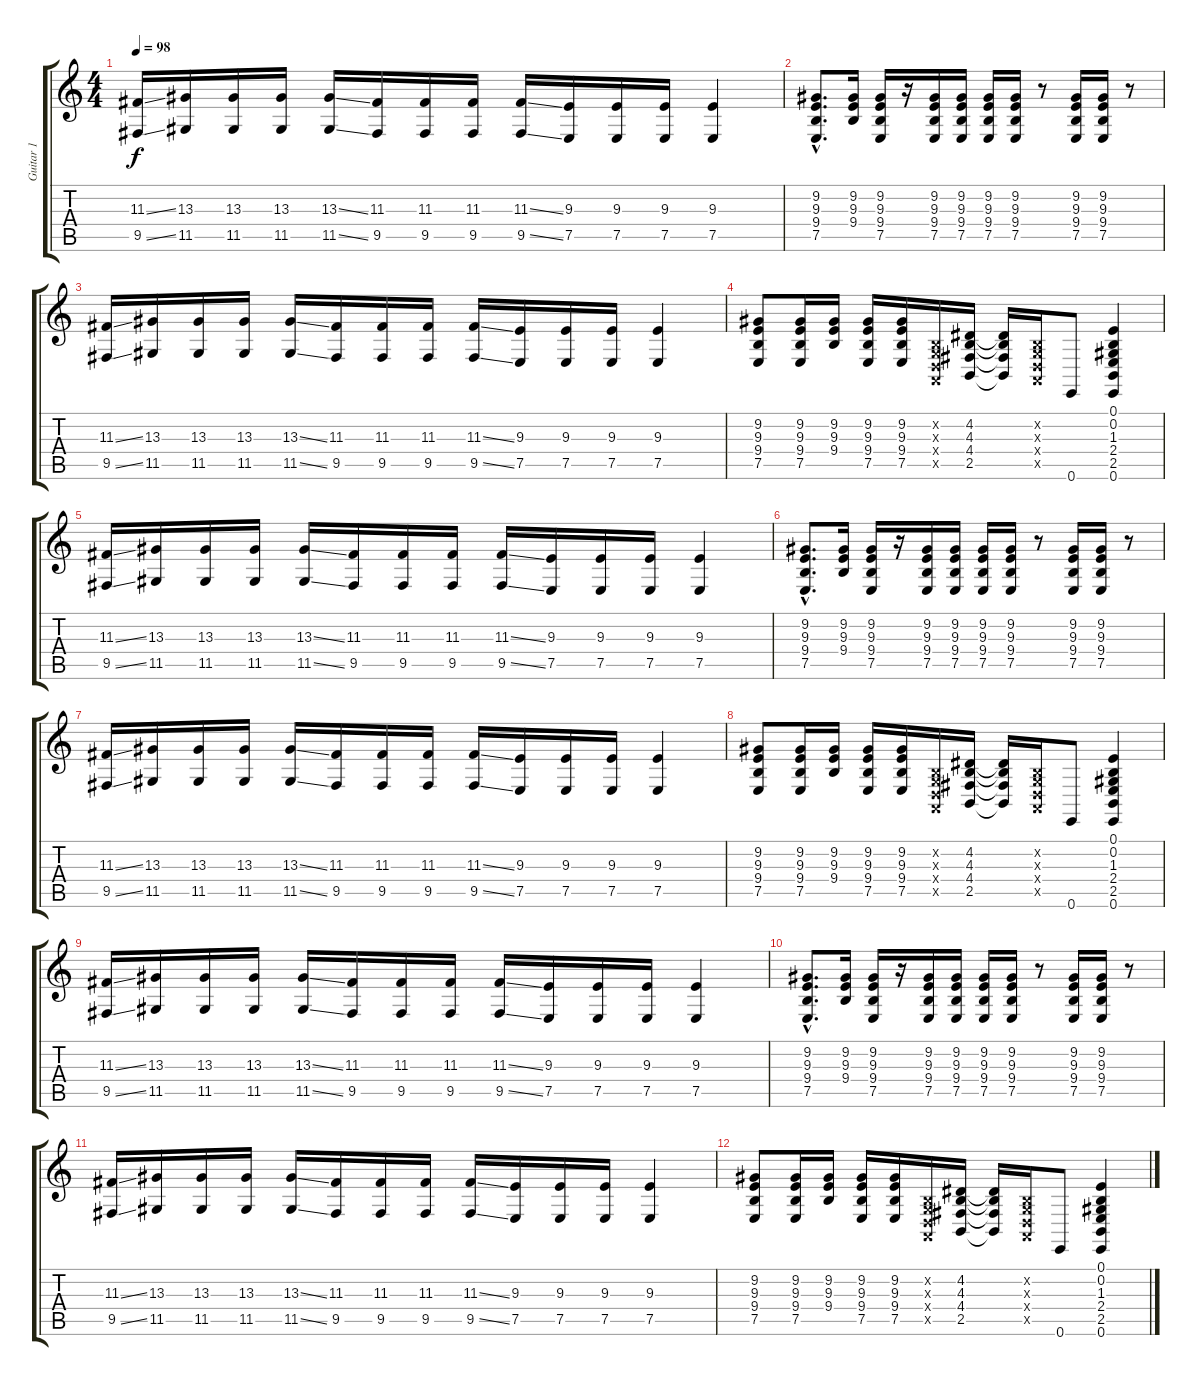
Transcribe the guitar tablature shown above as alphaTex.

\track ("Guitar 1" "Guitar 1") {instrument violin}
\staff {score tabs}
\tuning (E4 B3 G3 D3 A2 E2) {hide}
\ts (4 4)
\tempo 98
\clef g2
\ks c
(11.3{ss} 9.5{ss}).16{dy f} (13.3 11.5).16 (13.3 11.5).16 (13.3 11.5).16 (13.3{ss} 11.5{ss}).16 (11.3 9.5).16 (11.3 9.5).16 (11.3 9.5).16 (11.3{ss} 9.5{ss}).16 (9.3 7.5).16 (9.3 7.5).16 (9.3 7.5).16 (9.3 7.5).4 |
(9.2{hac} 9.3{hac} 9.4{hac} 7.5{hac}).8{d} (9.2 9.3 9.4).16 (9.2 9.3 9.4 7.5).16 r.16 (9.2 9.3 9.4 7.5).16 (9.2 9.3 9.4 7.5).16 (9.2 9.3 9.4 7.5).16 (9.2 9.3 9.4 7.5).16 r.8 (9.2 9.3 9.4 7.5).16 (9.2 9.3 9.4 7.5).16 r.8 |
(11.3{ss} 9.5{ss}).16 (13.3 11.5).16 (13.3 11.5).16 (13.3 11.5).16 (13.3{ss} 11.5{ss}).16 (11.3 9.5).16 (11.3 9.5).16 (11.3 9.5).16 (11.3{ss} 9.5{ss}).16 (9.3 7.5).16 (9.3 7.5).16 (9.3 7.5).16 (9.3 7.5).4 |
(9.2 9.3 9.4 7.5).8 (9.2 9.3 9.4 7.5).16 (9.2 9.3 9.4).16 (9.2 9.3 9.4 7.5).16 (9.2 9.3 9.4 7.5).16 (0.2{x} 0.3{x} 0.4{x} 0.5{x}).16 (4.2 4.3 4.4 2.5).16 (4.2{t} 4.3{t} 4.4{t} 2.5{t}).16 (0.2{x} 0.3{x} 0.4{x} 0.5{x}).16 0.6.8 (0.1 0.2 1.3 2.4 2.5 0.6).4 |
(11.3{ss} 9.5{ss}).16 (13.3 11.5).16 (13.3 11.5).16 (13.3 11.5).16 (13.3{ss} 11.5{ss}).16 (11.3 9.5).16 (11.3 9.5).16 (11.3 9.5).16 (11.3{ss} 9.5{ss}).16 (9.3 7.5).16 (9.3 7.5).16 (9.3 7.5).16 (9.3 7.5).4 |
(9.2{hac} 9.3{hac} 9.4{hac} 7.5{hac}).8{d} (9.2 9.3 9.4).16 (9.2 9.3 9.4 7.5).16 r.16 (9.2 9.3 9.4 7.5).16 (9.2 9.3 9.4 7.5).16 (9.2 9.3 9.4 7.5).16 (9.2 9.3 9.4 7.5).16 r.8 (9.2 9.3 9.4 7.5).16 (9.2 9.3 9.4 7.5).16 r.8 |
(11.3{ss} 9.5{ss}).16 (13.3 11.5).16 (13.3 11.5).16 (13.3 11.5).16 (13.3{ss} 11.5{ss}).16 (11.3 9.5).16 (11.3 9.5).16 (11.3 9.5).16 (11.3{ss} 9.5{ss}).16 (9.3 7.5).16 (9.3 7.5).16 (9.3 7.5).16 (9.3 7.5).4 |
(9.2 9.3 9.4 7.5).8 (9.2 9.3 9.4 7.5).16 (9.2 9.3 9.4).16 (9.2 9.3 9.4 7.5).16 (9.2 9.3 9.4 7.5).16 (0.2{x} 0.3{x} 0.4{x} 0.5{x}).16 (4.2 4.3 4.4 2.5).16 (4.2{t} 4.3{t} 4.4{t} 2.5{t}).16 (0.2{x} 0.3{x} 0.4{x} 0.5{x}).16 0.6.8 (0.1 0.2 1.3 2.4 2.5 0.6).4 |
(11.3{ss} 9.5{ss}).16 (13.3 11.5).16 (13.3 11.5).16 (13.3 11.5).16 (13.3{ss} 11.5{ss}).16 (11.3 9.5).16 (11.3 9.5).16 (11.3 9.5).16 (11.3{ss} 9.5{ss}).16 (9.3 7.5).16 (9.3 7.5).16 (9.3 7.5).16 (9.3 7.5).4 |
(9.2{hac} 9.3{hac} 9.4{hac} 7.5{hac}).8{d} (9.2 9.3 9.4).16 (9.2 9.3 9.4 7.5).16 r.16 (9.2 9.3 9.4 7.5).16 (9.2 9.3 9.4 7.5).16 (9.2 9.3 9.4 7.5).16 (9.2 9.3 9.4 7.5).16 r.8 (9.2 9.3 9.4 7.5).16 (9.2 9.3 9.4 7.5).16 r.8 |
(11.3{ss} 9.5{ss}).16 (13.3 11.5).16 (13.3 11.5).16 (13.3 11.5).16 (13.3{ss} 11.5{ss}).16 (11.3 9.5).16 (11.3 9.5).16 (11.3 9.5).16 (11.3{ss} 9.5{ss}).16 (9.3 7.5).16 (9.3 7.5).16 (9.3 7.5).16 (9.3 7.5).4 |
(9.2 9.3 9.4 7.5).8 (9.2 9.3 9.4 7.5).16 (9.2 9.3 9.4).16 (9.2 9.3 9.4 7.5).16 (9.2 9.3 9.4 7.5).16 (0.2{x} 0.3{x} 0.4{x} 0.5{x}).16 (4.2 4.3 4.4 2.5).16 (4.2{t} 4.3{t} 4.4{t} 2.5{t}).16 (0.2{x} 0.3{x} 0.4{x} 0.5{x}).16 0.6.8 (0.1 0.2 1.3 2.4 2.5 0.6).4
